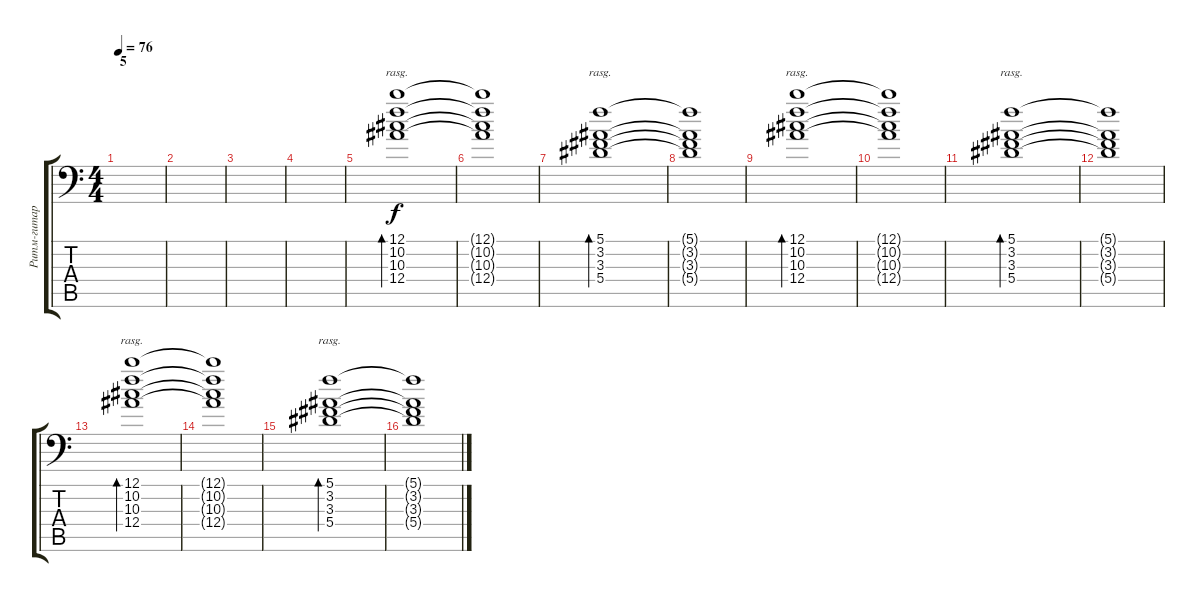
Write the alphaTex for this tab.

\track ("Ритм-гитара" "Ритм-гитар") {instrument distortionguitar}
\staff {score tabs}
\tuning (C4 G3 Eb3 Bb2 F2 Bb1) {hide}
\ts (4 4)
\section ("" "5")
\tempo 76
\clef f4
\ks c
|
|
|
|
(12.1 10.2 10.3 12.4).1{bd 120 rasg ii balance 8 instrument acousticguitarsteel} |
(12.1{t} 10.2{t} 10.3{t} 12.4{t}).1 |
(5.1 3.2 3.3 5.4).1{bd 120 rasg ii} |
(5.1{t} 3.2{t} 3.3{t} 5.4{t}).1 |
(12.1 10.2 10.3 12.4).1{bd 120 rasg ii} |
(12.1{t} 10.2{t} 10.3{t} 12.4{t}).1 |
(5.1 3.2 3.3 5.4).1{bd 120 rasg ii} |
(5.1{t} 3.2{t} 3.3{t} 5.4{t}).1 |
(12.1 10.2 10.3 12.4).1{bd 120 rasg ii} |
(12.1{t} 10.2{t} 10.3{t} 12.4{t}).1 |
(5.1 3.2 3.3 5.4).1{bd 120 rasg ii} |
(5.1{t} 3.2{t} 3.3{t} 5.4{t}).1
